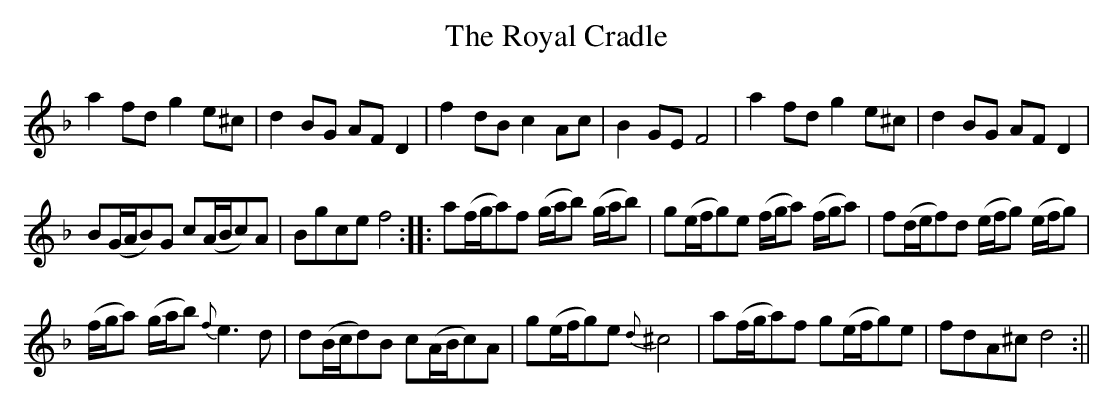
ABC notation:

X:1
T:Royal Cradle, The
M:C |
L:1/8
K:F
a2 fd g2 e^c | d2 BG AF D2 | f2 dB c2 Ac | B2 GE F4 | a2 fd g2 e^c | d2 BG AF D2 |
B(G/A/B)G c(A/B/c)A | Bgce f4::a(f/g/a)f (g/a/b) (g/a/b) | g(e/f/g)e (f/g/a) (f/g/a) | f(d/e/f)d (e/f/g) (e/f/g) |
(f/g/a) (g/a/b) {f}e3d | d(B/c/d)B c(A/B/c)A | g(e/f/g)e {d}^c4 | a(f/g/a)f g(e/f/g)e | fdA^c d4 :||
